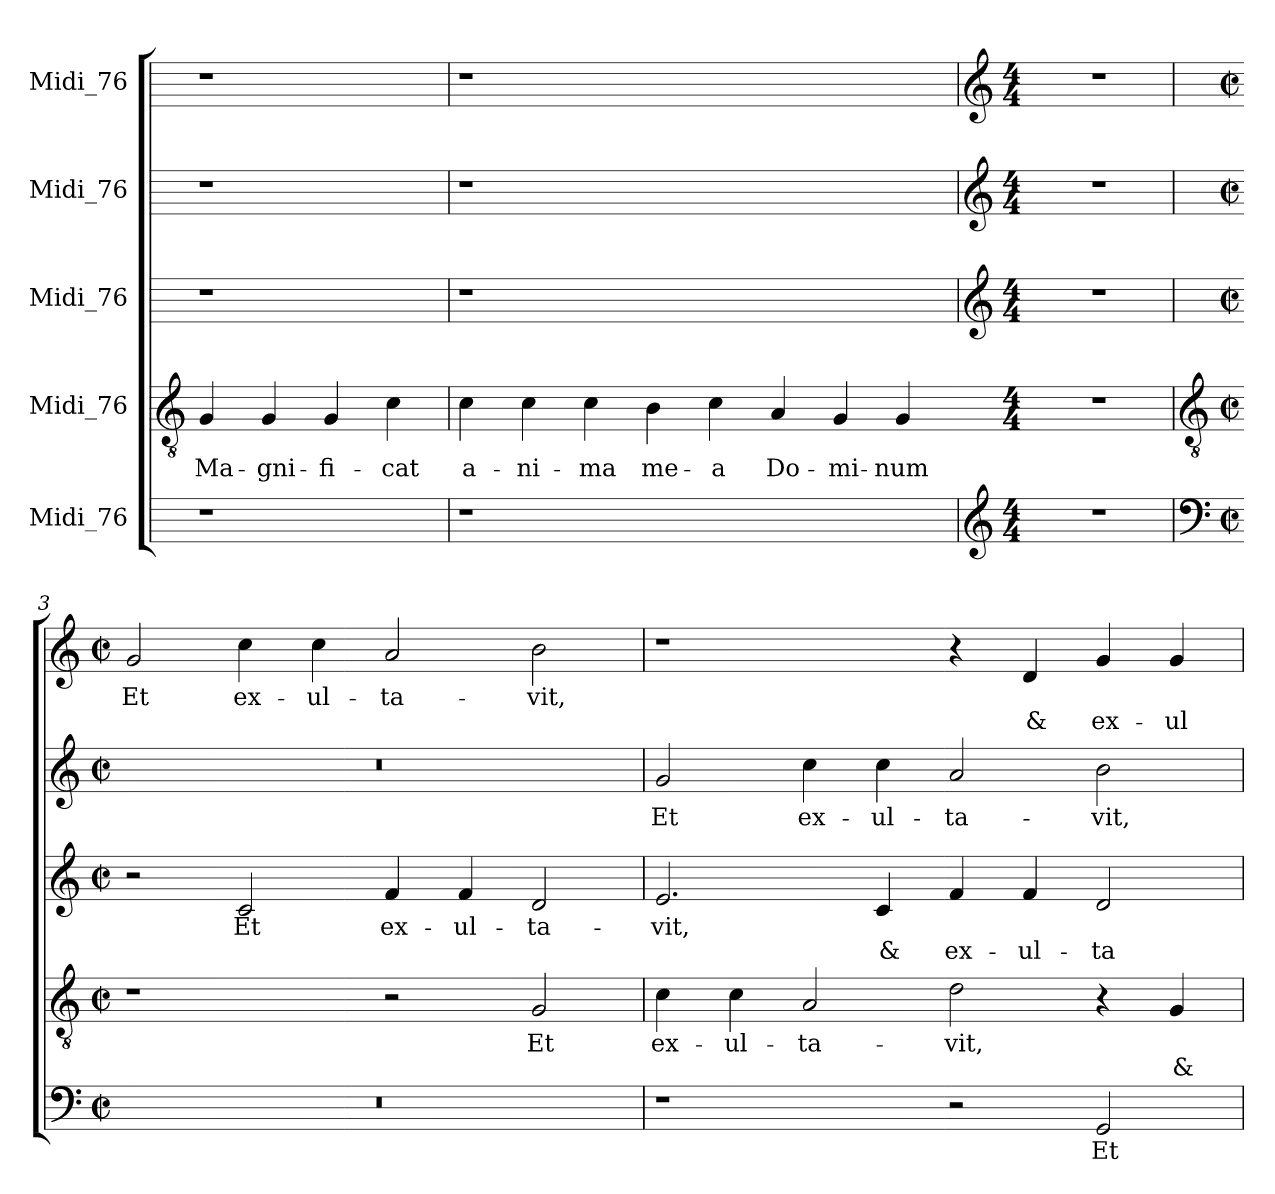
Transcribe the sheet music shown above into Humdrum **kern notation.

**kern	**text	**kern	**text	**text	**kern	**text	**text	**kern	**text	**kern	**text	**text
*part5	*part5	*part4	*part4	*part4	*part3	*part3	*part3	*part2	*part2	*part1	*part1	*part1
*staff5	*staff5	*staff4	*staff4	*staff4	*staff3	*staff3	*staff3	*staff2	*staff2	*staff1	*staff1	*staff1
*I"Midi_76	*	*I"Midi_76	*	*	*I"Midi_76	*	*	*I"Midi_76	*	*I"Midi_76	*	*
*	*	*clefGv2	*	*	*	*	*	*	*	*	*	*
*	*	*k[]	*	*	*	*	*	*	*	*	*	*
*	*	*C:	*	*	*	*	*	*	*	*	*	*
=	=	=	=	=	=	=	=	=	=	=	=	=
!	!	!	!LO:LY:b	!	!	!	!	!	!	!	!	!
1r	.	4G	Ma-	.	1r	.	.	1r	.	1r	.	.
!	!	!	!LO:LY:b	!	!	!	!	!	!	!	!	!
.	.	4G	-gni-	.	.	.	.	.	.	.	.	.
!	!	!	!LO:LY:b	!	!	!	!	!	!	!	!	!
.	.	4G	-fi-	.	.	.	.	.	.	.	.	.
!	!	!	!LO:LY:b	!	!	!	!	!	!	!	!	!
.	.	4c	-cat	.	.	.	.	.	.	.	.	.
=1	=1	=1	=1	=1	=1	=1	=1	=1	=1	=1	=1	=1
!	!	!	!LO:LY:b	!	!	!	!	!	!	!	!	!
1r	.	4c	a-	.	1r	.	.	1r	.	1r	.	.
!	!	!	!LO:LY:b	!	!	!	!	!	!	!	!	!
.	.	4c	-ni-	.	.	.	.	.	.	.	.	.
!	!	!	!LO:LY:b	!	!	!	!	!	!	!	!	!
.	.	4c	-ma	.	.	.	.	.	.	.	.	.
!	!	!	!LO:LY:b	!	!	!	!	!	!	!	!	!
.	.	4B	me-	.	.	.	.	.	.	.	.	.
!	!	!	!LO:LY:b	!	!	!	!	!	!	!	!	!
1ryy	.	4c	-a	.	1ryy	.	.	1ryy	.	1ryy	.	.
!	!	!	!LO:LY:b	!	!	!	!	!	!	!	!	!
.	.	4A	Do-	.	.	.	.	.	.	.	.	.
!	!	!	!LO:LY:b	!	!	!	!	!	!	!	!	!
.	.	4G	-mi-	.	.	.	.	.	.	.	.	.
!	!	!	!LO:LY:b	!	!	!	!	!	!	!	!	!
.	.	4G	-num	.	.	.	.	.	.	.	.	.
!!LO:LB:g=z
=2	=2	=2-	=2	=2	=2	=2	=2	=2	=2	=2	=2	=2
*clefG2	*	*	*	*	*clefG2	*	*	*clefG2	*	*clefG2	*	*
*k[]	*	*	*	*	*k[]	*	*	*k[]	*	*k[]	*	*
*C:	*	*	*	*	*C:	*	*	*C:	*	*C:	*	*
*M4/4	*	*M4/4	*	*	*M4/4	*	*	*M4/4	*	*M4/4	*	*
1r	.	1r	.	.	1r	.	.	1r	.	1r	.	.
!!LO:LB:g=z
=3	=3	=3	=3	=3	=3	=3	=3	=3	=3	=3	=3	=3
*clefF4	*	*clefGv2	*	*	*	*	*	*	*	*	*	*
*M4/2	*	*M4/2	*	*	*M4/2	*	*	*M4/2	*	*M4/2	*	*
*met(c|)	*	*met(c|)	*	*	*met(c|)	*	*	*met(c|)	*	*met(c|)	*	*
!	!	!	!	!	!	!	!	!	!	!	!LO:LY:b	!
0r	.	1r	.	.	2r	.	.	0r	.	2g	Et	.
!	!	!	!	!	!	!LO:LY:b	!	!	!	!	!LO:LY:b	!
.	.	.	.	.	2c	Et	.	.	.	4cc	ex-	.
!	!	!	!	!	!	!	!	!	!	!	!LO:LY:b	!
.	.	.	.	.	.	.	.	.	.	4cc	-ul-	.
!	!	!	!	!	!	!LO:LY:b	!	!	!	!	!LO:LY:b	!
.	.	2r	.	.	4f	ex-	.	.	.	2a	-ta-	.
!	!	!	!	!	!	!LO:LY:b	!	!	!	!	!	!
.	.	.	.	.	4f	-ul-	.	.	.	.	.	.
!	!	!	!LO:LY:b	!	!	!LO:LY:b	!	!	!	!	!LO:LY:b	!
.	.	2G	Et	.	2d	-ta-	.	.	.	2b	-vit,	.
=4	=4	=4	=4	=4	=4	=4	=4	=4	=4	=4	=4	=4
!	!	!	!LO:LY:b	!	!	!LO:LY:b	!	!	!LO:LY:b	!	!	!
1r	.	4c	ex-	.	2.e	-vit,	.	2g	Et	1r	.	.
!	!	!	!LO:LY:b	!	!	!	!	!	!	!	!	!
.	.	4c	-ul-	.	.	.	.	.	.	.	.	.
!	!	!	!LO:LY:b	!	!	!	!	!	!LO:LY:b	!	!	!
.	.	2A	-ta-	.	.	.	.	4cc	ex-	.	.	.
!	!	!	!	!	!	!	!LO:LY:b	!	!LO:LY:b	!	!	!
.	.	.	.	.	4c	.	&	4cc	-ul-	.	.	.
!	!	!	!LO:LY:b	!	!	!	!LO:LY:b	!	!LO:LY:b	!	!	!
2r	.	2d	-vit,	.	4f	.	ex-	2a	-ta-	4r	.	.
!	!	!	!	!	!	!	!LO:LY:b	!	!	!	!	!LO:LY:b
.	.	.	.	.	4f	.	-ul-	.	.	4d	.	&
!	!LO:LY:b	!	!	!	!	!	!LO:LY:b	!	!LO:LY:b	!	!	!LO:LY:b
2GG	Et	4r	.	.	2d	.	-ta-	2b	-vit,	4g	.	ex-
!	!	!	!	!LO:LY:b	!	!	!	!	!	!	!	!LO:LY:b
.	.	4G	.	&	.	.	.	.	.	4g	.	-ul-
=	=	=	=	=	=	=	=	=	=	=	=	=
*-	*-	*-	*-	*-	*-	*-	*-	*-	*-	*-	*-	*-
